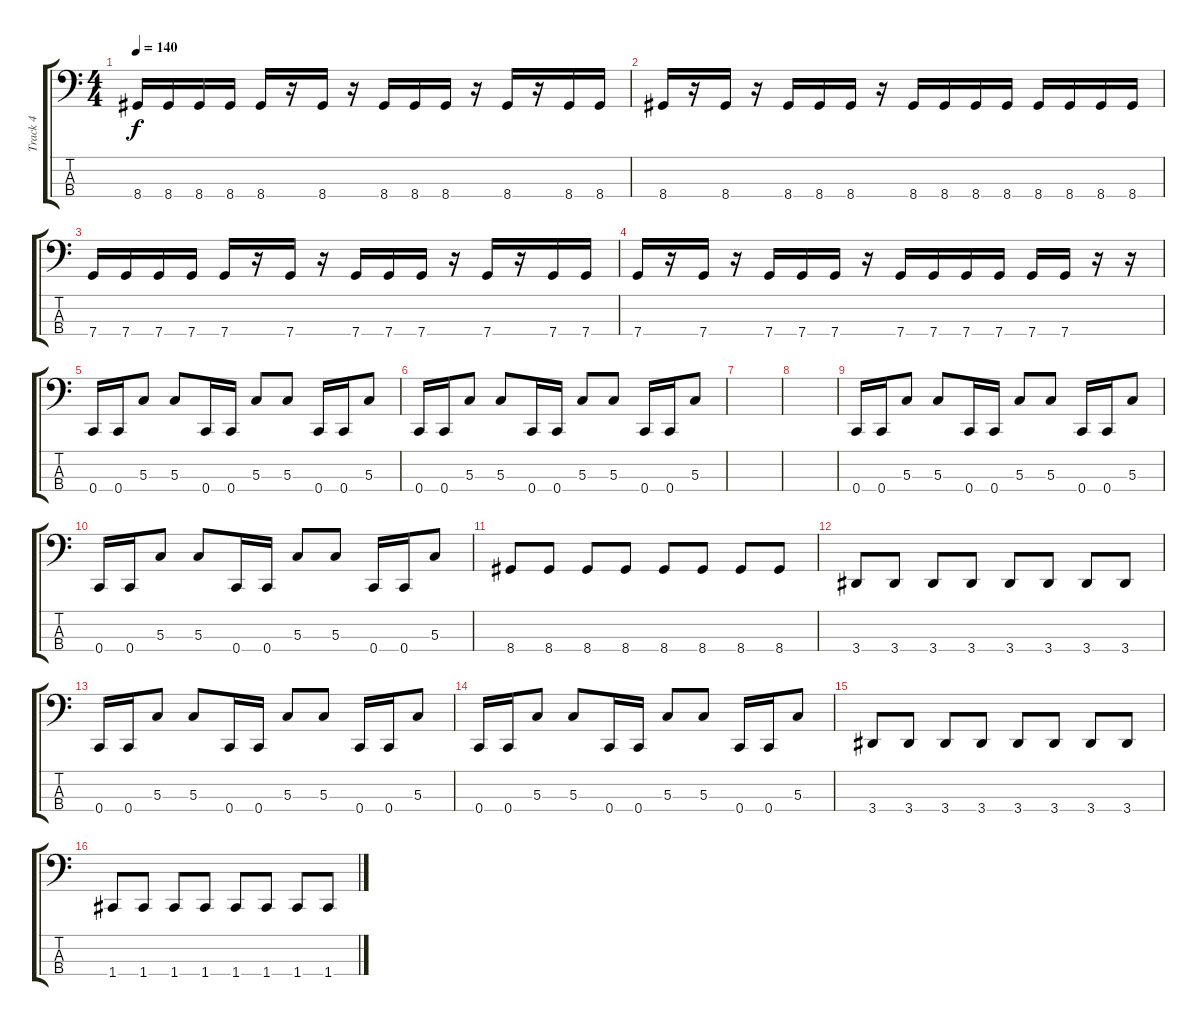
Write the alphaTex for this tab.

\track ("Track 4" "Track 4") {instrument electricbassfinger}
\staff {score tabs}
\tuning (F2 C2 G1 C1) {hide}
\ts (4 4)
\tempo 140
\clef f4
\ks c
8.4.16{dy f} 8.4.16 8.4.16 8.4.16 8.4.16 r.16 8.4.16 r.16 8.4.16 8.4.16 8.4.16 r.16 8.4.16 r.16 8.4.16 8.4.16 |
8.4.16 r.16 8.4.16 r.16 8.4.16 8.4.16 8.4.16 r.16 8.4.16 8.4.16 8.4.16 8.4.16 8.4.16 8.4.16 8.4.16 8.4.16 |
7.4.16 7.4.16 7.4.16 7.4.16 7.4.16 r.16 7.4.16 r.16 7.4.16 7.4.16 7.4.16 r.16 7.4.16 r.16 7.4.16 7.4.16 |
7.4.16 r.16 7.4.16 r.16 7.4.16 7.4.16 7.4.16 r.16 7.4.16 7.4.16 7.4.16 7.4.16 7.4.16 7.4.16 r.16 r.16 |
0.4.16 0.4.16 5.3.8 5.3.8 0.4.16 0.4.16 5.3.8 5.3.8 0.4.16 0.4.16 5.3.8 |
0.4.16 0.4.16 5.3.8 5.3.8 0.4.16 0.4.16 5.3.8 5.3.8 0.4.16 0.4.16 5.3.8 |
|
|
0.4.16 0.4.16 5.3.8 5.3.8 0.4.16 0.4.16 5.3.8 5.3.8 0.4.16 0.4.16 5.3.8 |
0.4.16 0.4.16 5.3.8 5.3.8 0.4.16 0.4.16 5.3.8 5.3.8 0.4.16 0.4.16 5.3.8 |
8.4.8 8.4.8 8.4.8 8.4.8 8.4.8 8.4.8 8.4.8 8.4.8 |
3.4.8 3.4.8 3.4.8 3.4.8 3.4.8 3.4.8 3.4.8 3.4.8 |
0.4.16 0.4.16 5.3.8 5.3.8 0.4.16 0.4.16 5.3.8 5.3.8 0.4.16 0.4.16 5.3.8 |
0.4.16 0.4.16 5.3.8 5.3.8 0.4.16 0.4.16 5.3.8 5.3.8 0.4.16 0.4.16 5.3.8 |
3.4.8 3.4.8 3.4.8 3.4.8 3.4.8 3.4.8 3.4.8 3.4.8 |
1.4.8 1.4.8 1.4.8 1.4.8 1.4.8 1.4.8 1.4.8 1.4.8
